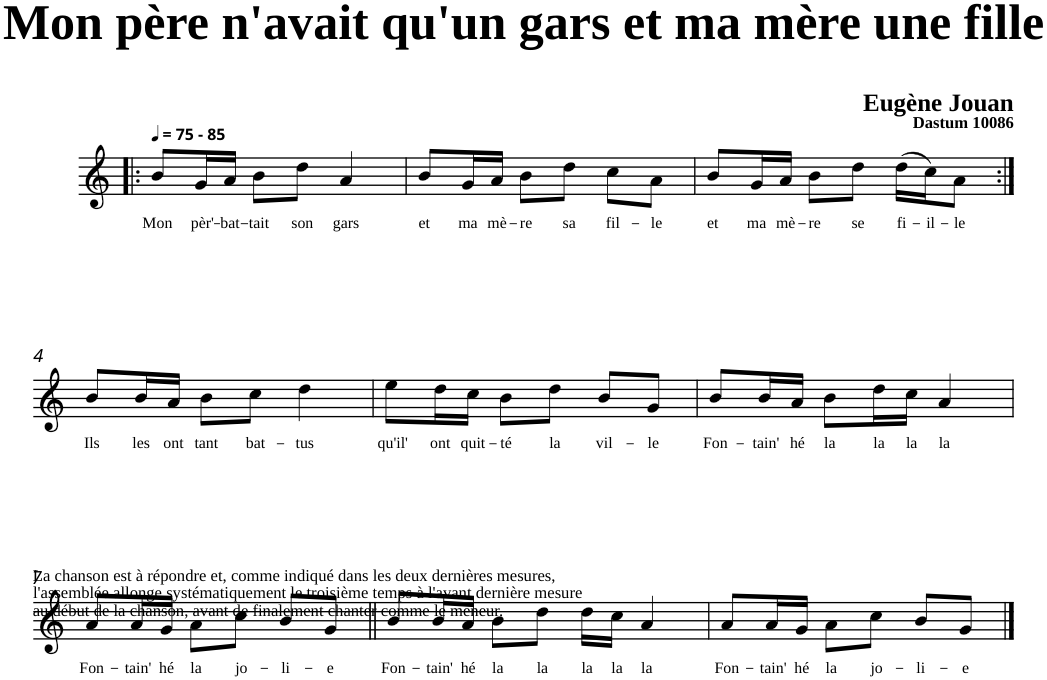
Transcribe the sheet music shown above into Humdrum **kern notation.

**kern	**text
*part1	*part1
*staff1	*staff1
*clefG2	*
*k[]	*
=1!|:	=1!|:
!LO:TX:a:B:t=- 85	!
!	!LO:LY:b
8b/L	Mon
!	!LO:LY:b
16g/L	pèr'-
!	!LO:LY:b
16a/JJ	-bat-
!	!LO:LY:b
8b\L	-tait
!	!LO:LY:b
8dd\J	son
!	!LO:LY:b
4a/	gars
=2	=2
!	!LO:LY:b
8b/L	et
!	!LO:LY:b
16g/L	ma
!	!LO:LY:b
16a/JJ	mè-
!	!LO:LY:b
8b\L	-re
!	!LO:LY:b
8dd\J	sa
!	!LO:LY:b
8cc\L	fil-
!	!LO:LY:b
8a\J	-le
=3	=3
!	!LO:LY:b
8b/L	et
!	!LO:LY:b
16g/L	ma
!	!LO:LY:b
16a/JJ	mè-
!	!LO:LY:b
8b\L	-re
!	!LO:LY:b
8dd\J	se
!	!LO:LY:b
(>16dd\LL	fi-
!	!LO:LY:b
16cc\J)	-il-
!	!LO:LY:b
8a\J	-le
!!LO:LB:g=z
=4:|!	=4:|!
!	!LO:LY:b
8b/L	Ils
!	!LO:LY:b
16b/L	les
!	!LO:LY:b
16a/JJ	ont
!	!LO:LY:b
8b\L	tant
!	!LO:LY:b
8cc\J	bat-
!	!LO:LY:b
4dd\	-tus
=5	=5
!	!LO:LY:b
8ee\L	qu'il'
!	!LO:LY:b
16dd\L	ont
!	!LO:LY:b
16cc\JJ	quit-
!	!LO:LY:b
8b\L	-té
!	!LO:LY:b
8dd\J	la
!	!LO:LY:b
8b/L	vil-
!	!LO:LY:b
8g/J	-le
=6	=6
!	!LO:LY:b
8b/L	Fon-
!	!LO:LY:b
16b/L	-tain'
!	!LO:LY:b
16a/JJ	hé
!	!LO:LY:b
8b\L	la
!	!LO:LY:b
16dd\L	la
!	!LO:LY:b
16cc\JJ	la
!	!LO:LY:b
4a/	la
!!LO:LB:g=z
=7	=7
!	!LO:LY:b
8a/L	Fon-
!	!LO:LY:b
16a/L	-tain'
!	!LO:LY:b
16g/JJ	hé
!	!LO:LY:b
8a\L	la
!	!LO:LY:b
8cc\J	jo-
!	!LO:LY:b
8b/L	-li-
!	!LO:LY:b
8g/J	-e
=8||	=8||
!	!LO:LY:b
8b/L	Fon-
!	!LO:LY:b
16b/L	-tain'
!	!LO:LY:b
16a/JJ	hé
!	!LO:LY:b
8b\L	la
!	!LO:LY:b
8dd\J	la
!	!LO:LY:b
16dd\LL	la
!	!LO:LY:b
16cc\JJ	la
!	!LO:LY:b
4a/	la
=9	=9
!	!LO:LY:b
8a/L	Fon-
!	!LO:LY:b
16a/L	-tain'
!	!LO:LY:b
16g/JJ	hé
!	!LO:LY:b
8a\L	la
!	!LO:LY:b
8cc\J	jo-
!	!LO:LY:b
8b/L	-li-
!	!LO:LY:b
8g/J	-e
==	==
*-	*-
